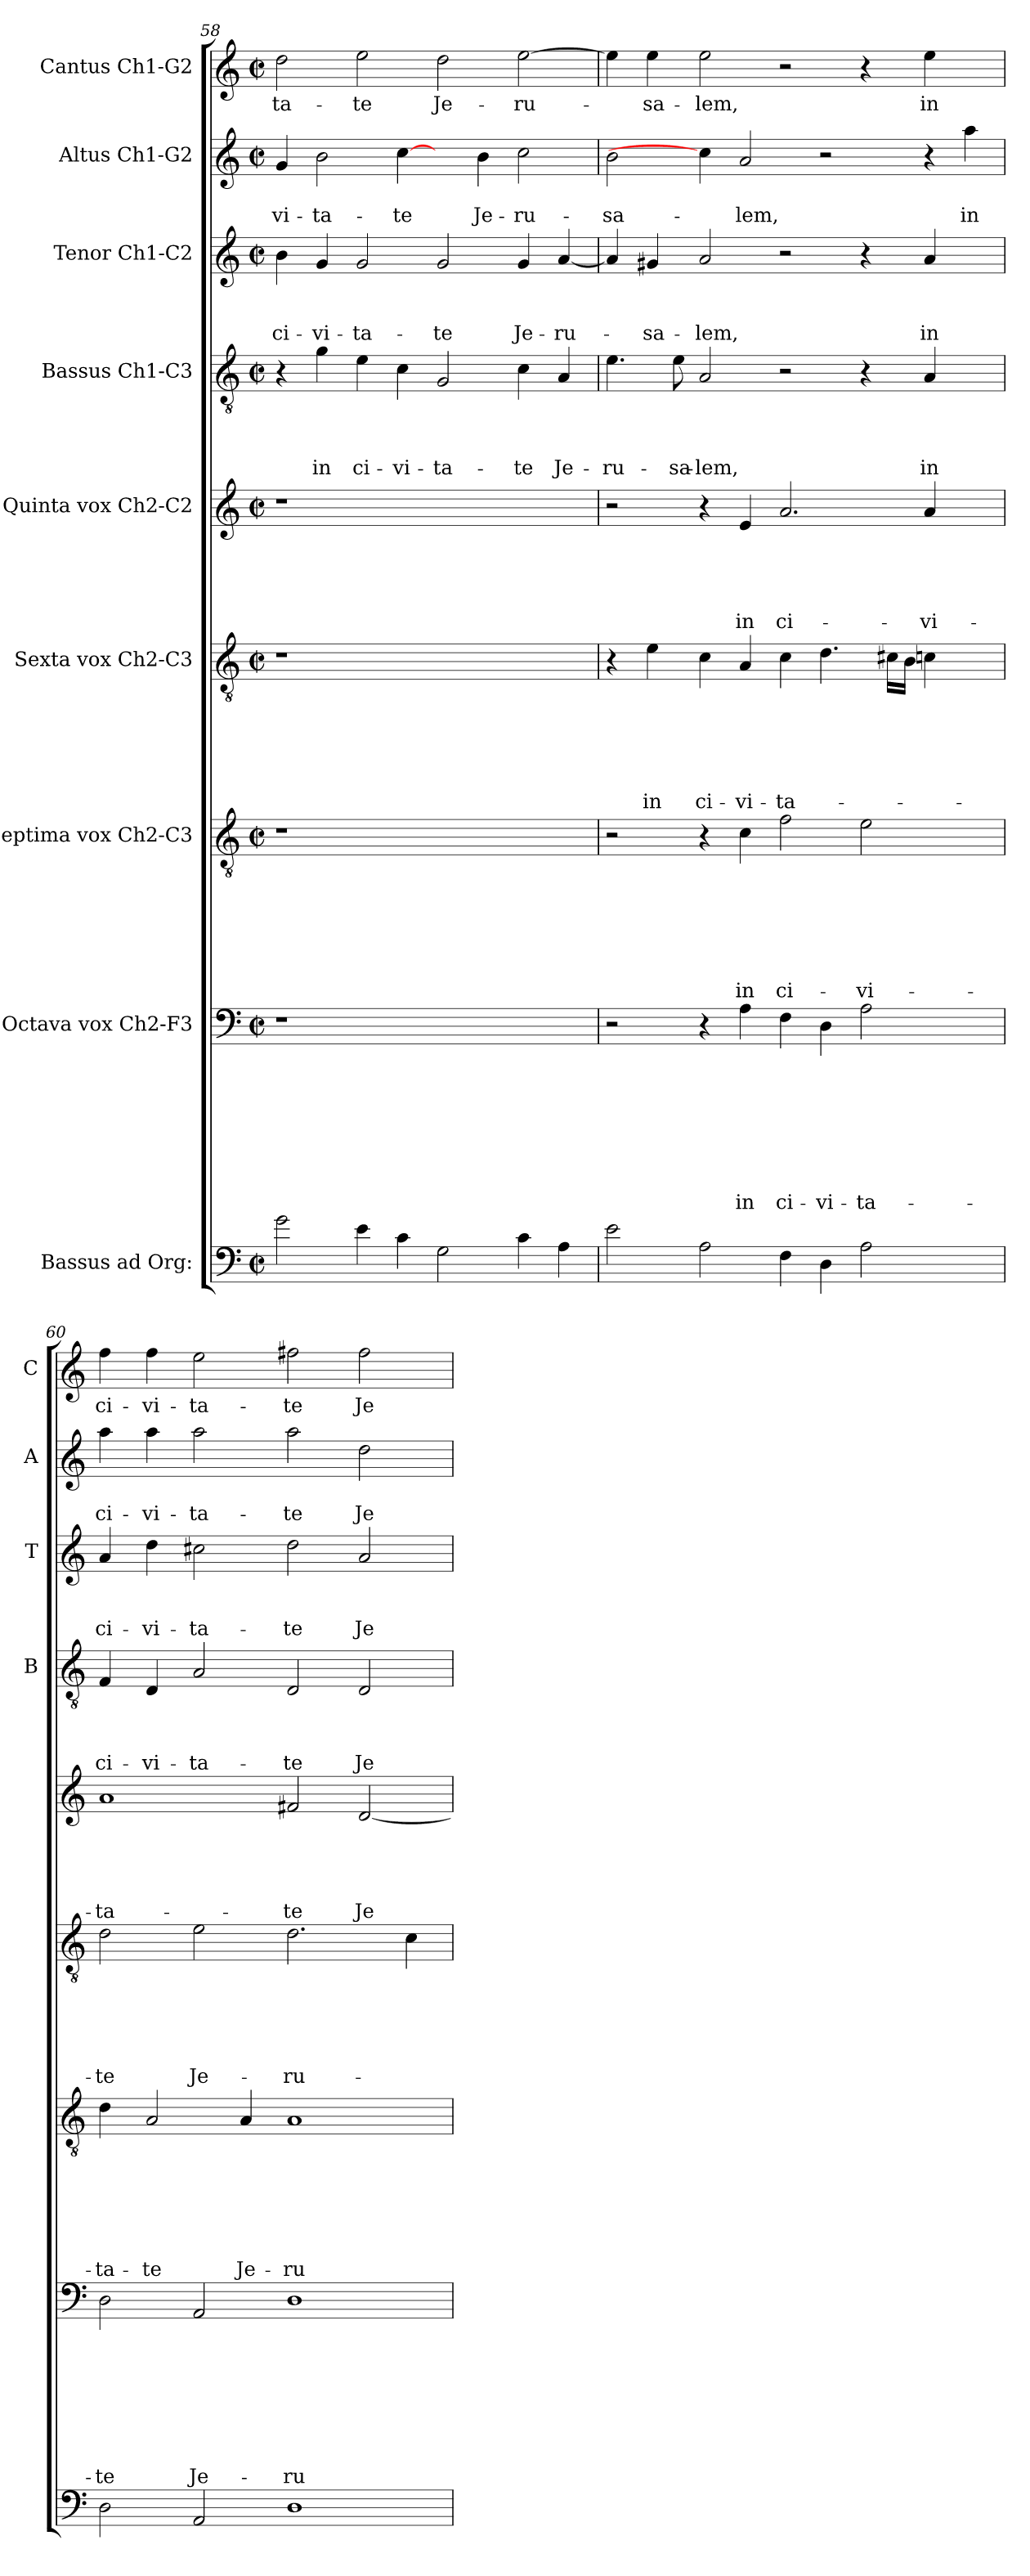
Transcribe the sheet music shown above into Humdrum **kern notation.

**kern	**kern	**text	**text	**text	**text	**text	**text	**text	**text	**kern	**text	**text	**text	**text	**text	**text	**text	**kern	**text	**text	**text	**text	**text	**text	**kern	**text	**text	**text	**text	**text	**kern	**text	**text	**text	**text	**kern	**text	**text	**text	**kern	**text	**text	**kern	**text
*part9	*part8	*part8	*part8	*part8	*part8	*part8	*part8	*part8	*part8	*part7	*part7	*part7	*part7	*part7	*part7	*part7	*part7	*part6	*part6	*part6	*part6	*part6	*part6	*part6	*part5	*part5	*part5	*part5	*part5	*part5	*part4	*part4	*part4	*part4	*part4	*part3	*part3	*part3	*part3	*part2	*part2	*part2	*part1	*part1
*staff9	*staff8	*staff8	*staff8	*staff8	*staff8	*staff8	*staff8	*staff8	*staff8	*staff7	*staff7	*staff7	*staff7	*staff7	*staff7	*staff7	*staff7	*staff6	*staff6	*staff6	*staff6	*staff6	*staff6	*staff6	*staff5	*staff5	*staff5	*staff5	*staff5	*staff5	*staff4	*staff4	*staff4	*staff4	*staff4	*staff3	*staff3	*staff3	*staff3	*staff2	*staff2	*staff2	*staff1	*staff1
*I"Bassus ad Org:	*I"Octava vox Ch2-F3	*	*	*	*	*	*	*	*	*I"Septima vox Ch2-C3	*	*	*	*	*	*	*	*I"Sexta vox Ch2-C3	*	*	*	*	*	*	*I"Quinta vox Ch2-C2	*	*	*	*	*	*I"Bassus Ch1-C3	*	*	*	*	*I"Tenor Ch1-C2	*	*	*	*I"Altus Ch1-G2	*	*	*I"Cantus Ch1-G2	*
*	*	*	*	*	*	*	*	*	*	*	*	*	*	*	*	*	*	*	*	*	*	*	*	*	*	*	*	*	*	*	*I'B	*	*	*	*	*I'T	*	*	*	*I'A	*	*	*I'C	*
!!LO:LB:g=z
*clefF4	*clefF4	*	*	*	*	*	*	*	*	*clefGv2	*	*	*	*	*	*	*	*clefGv2	*	*	*	*	*	*	*clefG2	*	*	*	*	*	*clefGv2	*	*	*	*	*clefG2	*	*	*	*clefG2	*	*	*clefG2	*
*k[]	*k[]	*	*	*	*	*	*	*	*	*k[]	*	*	*	*	*	*	*	*k[]	*	*	*	*	*	*	*k[]	*	*	*	*	*	*k[]	*	*	*	*	*k[]	*	*	*	*k[]	*	*	*k[]	*
*C:	*C:	*	*	*	*	*	*	*	*	*C:	*	*	*	*	*	*	*	*C:	*	*	*	*	*	*	*C:	*	*	*	*	*	*C:	*	*	*	*	*C:	*	*	*	*C:	*	*	*C:	*
*M2/2	*M2/2	*	*	*	*	*	*	*	*	*M2/2	*	*	*	*	*	*	*	*M2/2	*	*	*	*	*	*	*M2/2	*	*	*	*	*	*M2/2	*	*	*	*	*M2/2	*	*	*	*M2/2	*	*	*M2/2	*
*met(c|)	*met(c|)	*	*	*	*	*	*	*	*	*met(c|)	*	*	*	*	*	*	*	*met(c|)	*	*	*	*	*	*	*met(c|)	*	*	*	*	*	*met(c|)	*	*	*	*	*met(c|)	*	*	*	*met(c|)	*	*	*met(c|)	*
=58	=58	=58	=58	=58	=58	=58	=58	=58	=58	=58	=58	=58	=58	=58	=58	=58	=58	=58	=58	=58	=58	=58	=58	=58	=58	=58	=58	=58	=58	=58	=58	=58	=58	=58	=58	=58	=58	=58	=58	=58	=58	=58	=58	=58
!	!	!	!	!	!	!	!	!	!	!	!	!	!	!	!	!	!	!	!	!	!	!	!	!	!	!	!	!	!	!	!	!	!	!	!	!	!	!	!LO:LY:b	!	!	!LO:LY:b	!	!LO:LY:b
2g\	1r	.	.	.	.	.	.	.	.	1r	.	.	.	.	.	.	.	1r	.	.	.	.	.	.	1r	.	.	.	.	.	4r	.	.	.	.	4b\	.	.	ci-	4g/	.	-vi-	2dd\	-ta-
!	!	!	!	!	!	!	!	!	!	!	!	!	!	!	!	!	!	!	!	!	!	!	!	!	!	!	!	!	!	!	!	!	!	!	!LO:LY:b	!	!	!	!LO:LY:b	!	!	!LO:LY:b	!	!
.	.	.	.	.	.	.	.	.	.	.	.	.	.	.	.	.	.	.	.	.	.	.	.	.	.	.	.	.	.	.	4g\	.	.	.	in	4g/	.	.	-vi-	2b\	.	-ta-	.	.
!	!	!	!	!	!	!	!	!	!	!	!	!	!	!	!	!	!	!	!	!	!	!	!	!	!	!	!	!	!	!	!	!	!	!	!LO:LY:b	!	!	!	!LO:LY:b	!	!	!	!	!LO:LY:b
4e\	.	.	.	.	.	.	.	.	.	.	.	.	.	.	.	.	.	.	.	.	.	.	.	.	.	.	.	.	.	.	4e\	.	.	.	ci-	2g/	.	.	-ta-	.	.	.	2ee\	-te
!	!	!	!	!	!	!	!	!	!	!	!	!	!	!	!	!	!	!	!	!	!	!	!	!	!	!	!	!	!	!	!	!	!	!	!LO:LY:b	!	!	!	!	!	!	!LO:LY:b	!	!
4c\	.	.	.	.	.	.	.	.	.	.	.	.	.	.	.	.	.	.	.	.	.	.	.	.	.	.	.	.	.	.	4c\	.	.	.	-vi-	.	.	.	.	[4cc\	.	-te	.	.
!	!	!	!	!	!	!	!	!	!	!	!	!	!	!	!	!	!	!	!	!	!	!	!	!	!	!	!	!	!	!	!	!	!	!	!LO:LY:b	!	!	!	!LO:LY:b	!	!	!	!	!LO:LY:b
2G\	1ryy	.	.	.	.	.	.	.	.	1ryy	.	.	.	.	.	.	.	1ryy	.	.	.	.	.	.	1ryy	.	.	.	.	.	2G/	.	.	.	-ta-	2g/	.	.	-te	4ryy	.	.	2dd\	Je-
!	!	!	!	!	!	!	!	!	!	!	!	!	!	!	!	!	!	!	!	!	!	!	!	!	!	!	!	!	!	!	!	!	!	!	!	!	!	!	!	!	!	!LO:LY:b	!	!
.	.	.	.	.	.	.	.	.	.	.	.	.	.	.	.	.	.	.	.	.	.	.	.	.	.	.	.	.	.	.	.	.	.	.	.	.	.	.	.	4b\	.	Je-	.	.
!	!	!	!	!	!	!	!	!	!	!	!	!	!	!	!	!	!	!	!	!	!	!	!	!	!	!	!	!	!	!	!	!	!	!	!LO:LY:b	!	!	!	!LO:LY:b	!	!	!LO:LY:b	!	!LO:LY:b
4c\	.	.	.	.	.	.	.	.	.	.	.	.	.	.	.	.	.	.	.	.	.	.	.	.	.	.	.	.	.	.	4c\	.	.	.	-te	4g/	.	.	Je-	2cc\	.	-ru-	[2ee\	-ru-
!	!	!	!	!	!	!	!	!	!	!	!	!	!	!	!	!	!	!	!	!	!	!	!	!	!	!	!	!	!	!	!	!	!	!	!LO:LY:b	!	!	!	!LO:LY:b	!	!	!	!	!
4A\	.	.	.	.	.	.	.	.	.	.	.	.	.	.	.	.	.	.	.	.	.	.	.	.	.	.	.	.	.	.	4A/	.	.	.	Je-	[4a/	.	.	-ru-	.	.	.	.	.
=59	=59	=59	=59	=59	=59	=59	=59	=59	=59	=59	=59	=59	=59	=59	=59	=59	=59	=59	=59	=59	=59	=59	=59	=59	=59	=59	=59	=59	=59	=59	=59	=59	=59	=59	=59	=59	=59	=59	=59	=59	=59	=59	=59	=59
!	!	!	!	!	!	!	!	!	!	!	!	!	!	!	!	!	!	!	!	!	!	!	!	!	!	!	!	!	!	!	!	!	!	!	!LO:LY:b	!	!	!	!	!	!	!LO:LY:b	!	!
2e\	2r	.	.	.	.	.	.	.	.	2r	.	.	.	.	.	.	.	4r	.	.	.	.	.	.	2r	.	.	.	.	.	4.e\	.	.	.	-ru-	4a/]	.	.	.	2b\	.	-sa-	4ee\]	.
!	!	!	!	!	!	!	!	!	!	!	!	!	!	!	!	!	!	!	!	!	!	!	!	!LO:LY:b	!	!	!	!	!	!	!	!	!	!	!	!	!	!	!LO:LY:b	!	!	!	!	!LO:LY:b
.	.	.	.	.	.	.	.	.	.	.	.	.	.	.	.	.	.	4e\	.	.	.	.	.	in	.	.	.	.	.	.	.	.	.	.	.	4g#X/	.	.	-sa-	.	.	.	4ee\	-sa-
!	!	!	!	!	!	!	!	!	!	!	!	!	!	!	!	!	!	!	!	!	!	!	!	!	!	!	!	!	!	!	!	!	!	!	!LO:LY:b	!	!	!	!	!	!	!	!	!
.	.	.	.	.	.	.	.	.	.	.	.	.	.	.	.	.	.	.	.	.	.	.	.	.	.	.	.	.	.	.	8e\	.	.	.	-sa-	.	.	.	.	.	.	.	.	.
!	!	!	!	!	!	!	!	!	!	!	!	!	!	!	!	!	!	!	!	!	!	!	!	!LO:LY:b	!	!	!	!	!	!	!	!	!	!	!LO:LY:b	!	!	!	!LO:LY:b	!	!	!	!	!LO:LY:b
2A\	4r	.	.	.	.	.	.	.	.	4r	.	.	.	.	.	.	.	4c\	.	.	.	.	.	ci-	4r	.	.	.	.	.	2A/	.	.	.	-lem,	2a/	.	.	-lem,	4cc\]	.	.	2ee\	-lem,
!	!	!	!	!	!	!	!	!	!LO:LY:b	!	!	!	!	!	!	!	!LO:LY:b	!	!	!	!	!	!	!LO:LY:b	!	!	!	!	!	!LO:LY:b	!	!	!	!	!	!	!	!	!	!	!	!LO:LY:b	!	!
.	4A\	.	.	.	.	.	.	.	in	4c\	.	.	.	.	.	.	in	4A/	.	.	.	.	.	-vi-	4e/	.	.	.	.	in	.	.	.	.	.	.	.	.	.	2a/	.	-lem,	.	.
!	!	!	!	!	!	!	!	!	!LO:LY:b	!	!	!	!	!	!	!	!LO:LY:b	!	!	!	!	!	!	!LO:LY:b	!	!	!	!	!	!LO:LY:b	!	!	!	!	!	!	!	!	!	!	!	!	!	!
4F\	4F\	.	.	.	.	.	.	.	ci-	2f\	.	.	.	.	.	.	ci-	4c\	.	.	.	.	.	-ta-	2.a/	.	.	.	.	ci-	2r	.	.	.	.	2r	.	.	.	.	.	.	2r	.
!	!	!	!	!	!	!	!	!	!LO:LY:b	!	!	!	!	!	!	!	!	!	!	!	!	!	!	!	!	!	!	!	!	!	!	!	!	!	!	!	!	!	!	!	!	!	!	!
4D\	4D\	.	.	.	.	.	.	.	-vi-	.	.	.	.	.	.	.	.	4.d\	.	.	.	.	.	.	.	.	.	.	.	.	.	.	.	.	.	.	.	.	.	2r	.	.	.	.
!	!	!	!	!	!	!	!	!	!LO:LY:b	!	!	!	!	!	!	!	!LO:LY:b	!	!	!	!	!	!	!	!	!	!	!	!	!	!	!	!	!	!	!	!	!	!	!	!	!	!	!
2A\	2A\	.	.	.	.	.	.	.	-ta-	2e\	.	.	.	.	.	.	-vi-	.	.	.	.	.	.	.	.	.	.	.	.	.	4r	.	.	.	.	4r	.	.	.	.	.	.	4r	.
.	.	.	.	.	.	.	.	.	.	.	.	.	.	.	.	.	.	16c#X\LL	.	.	.	.	.	.	.	.	.	.	.	.	.	.	.	.	.	.	.	.	.	.	.	.	.	.
.	.	.	.	.	.	.	.	.	.	.	.	.	.	.	.	.	.	16B\JJ	.	.	.	.	.	.	.	.	.	.	.	.	.	.	.	.	.	.	.	.	.	.	.	.	.	.
!	!	!	!	!	!	!	!	!	!	!	!	!	!	!	!	!	!	!	!	!	!	!	!	!	!	!	!	!	!	!LO:LY:b	!	!	!	!	!LO:LY:b	!	!	!	!LO:LY:b	!	!	!	!	!LO:LY:b
.	.	.	.	.	.	.	.	.	.	.	.	.	.	.	.	.	.	4cn\	.	.	.	.	.	.	4a/	.	.	.	.	-vi-	4A/	.	.	.	in	4a/	.	.	in	4r	.	.	4ee\	in
!	!	!	!	!	!	!	!	!	!	!	!	!	!	!	!	!	!	!	!	!	!	!	!	!	!	!	!	!	!	!	!	!	!	!	!	!	!	!	!	!	!	!LO:LY:b	!	!
4ryy	4ryy	.	.	.	.	.	.	.	.	4ryy	.	.	.	.	.	.	.	4ryy	.	.	.	.	.	.	4ryy	.	.	.	.	.	4ryy	.	.	.	.	4ryy	.	.	.	4aa\	.	in	4ryy	.
=60	=60	=60	=60	=60	=60	=60	=60	=60	=60	=60	=60	=60	=60	=60	=60	=60	=60	=60	=60	=60	=60	=60	=60	=60	=60	=60	=60	=60	=60	=60	=60	=60	=60	=60	=60	=60	=60	=60	=60	=60	=60	=60	=60	=60
!	!	!	!	!	!	!	!	!	!LO:LY:b	!	!	!	!	!	!	!	!LO:LY:b	!	!	!	!	!	!	!LO:LY:b	!	!	!	!	!	!LO:LY:b	!	!	!	!	!LO:LY:b	!	!	!	!LO:LY:b	!	!	!LO:LY:b	!	!LO:LY:b
2D\	2D\	.	.	.	.	.	.	.	-te	4d\	.	.	.	.	.	.	-ta-	2d\	.	.	.	.	.	-te	1a	.	.	.	.	-ta-	4F/	.	.	.	ci-	4a/	.	.	ci-	4aa\	.	ci-	4ff\	ci-
!	!	!	!	!	!	!	!	!	!	!	!	!	!	!	!	!	!LO:LY:b	!	!	!	!	!	!	!	!	!	!	!	!	!	!	!	!	!	!LO:LY:b	!	!	!	!LO:LY:b	!	!	!LO:LY:b	!	!LO:LY:b
.	.	.	.	.	.	.	.	.	.	2A/	.	.	.	.	.	.	-te	.	.	.	.	.	.	.	.	.	.	.	.	.	4D/	.	.	.	-vi-	4dd\	.	.	-vi-	4aa\	.	-vi-	4ff\	-vi-
!	!	!	!	!	!	!	!	!	!LO:LY:b	!	!	!	!	!	!	!	!	!	!	!	!	!	!	!LO:LY:b	!	!	!	!	!	!	!	!	!	!	!LO:LY:b	!	!	!	!LO:LY:b	!	!	!LO:LY:b	!	!LO:LY:b
2AA/	2AA/	.	.	.	.	.	.	.	Je-	.	.	.	.	.	.	.	.	2e\	.	.	.	.	.	Je-	.	.	.	.	.	.	2A/	.	.	.	-ta-	2cc#X\	.	.	-ta-	2aa\	.	-ta-	2ee\	-ta-
!	!	!	!	!	!	!	!	!	!	!	!	!	!	!	!	!	!LO:LY:b	!	!	!	!	!	!	!	!	!	!	!	!	!	!	!	!	!	!	!	!	!	!	!	!	!	!	!
.	.	.	.	.	.	.	.	.	.	4A/	.	.	.	.	.	.	Je-	.	.	.	.	.	.	.	.	.	.	.	.	.	.	.	.	.	.	.	.	.	.	.	.	.	.	.
!	!	!	!	!	!	!	!	!	!LO:LY:b	!	!	!	!	!	!	!	!LO:LY:b	!	!	!	!	!	!	!LO:LY:b	!	!	!	!	!	!LO:LY:b	!	!	!	!	!LO:LY:b	!	!	!	!LO:LY:b	!	!	!LO:LY:b	!	!LO:LY:b
1D	1D	.	.	.	.	.	.	.	-ru-	1A	.	.	.	.	.	.	-ru-	2.d\	.	.	.	.	.	-ru-	2f#X/	.	.	.	.	-te	2D/	.	.	.	-te	2dd\	.	.	-te	2aa\	.	-te	2ff#X\	-te
!	!	!	!	!	!	!	!	!	!	!	!	!	!	!	!	!	!	!	!	!	!	!	!	!	!	!	!	!	!	!LO:LY:b	!	!	!	!	!LO:LY:b	!	!	!	!LO:LY:b	!	!	!LO:LY:b	!	!LO:LY:b
.	.	.	.	.	.	.	.	.	.	.	.	.	.	.	.	.	.	.	.	.	.	.	.	.	[2d/	.	.	.	.	Je-	2D/	.	.	.	Je-	2a/	.	.	Je-	2dd\	.	Je-	2ff#\	Je-
.	.	.	.	.	.	.	.	.	.	.	.	.	.	.	.	.	.	4c\	.	.	.	.	.	.	.	.	.	.	.	.	.	.	.	.	.	.	.	.	.	.	.	.	.	.
=	=	=	=	=	=	=	=	=	=	=	=	=	=	=	=	=	=	=	=	=	=	=	=	=	=	=	=	=	=	=	=	=	=	=	=	=	=	=	=	=	=	=	=	=
*-	*-	*-	*-	*-	*-	*-	*-	*-	*-	*-	*-	*-	*-	*-	*-	*-	*-	*-	*-	*-	*-	*-	*-	*-	*-	*-	*-	*-	*-	*-	*-	*-	*-	*-	*-	*-	*-	*-	*-	*-	*-	*-	*-	*-
